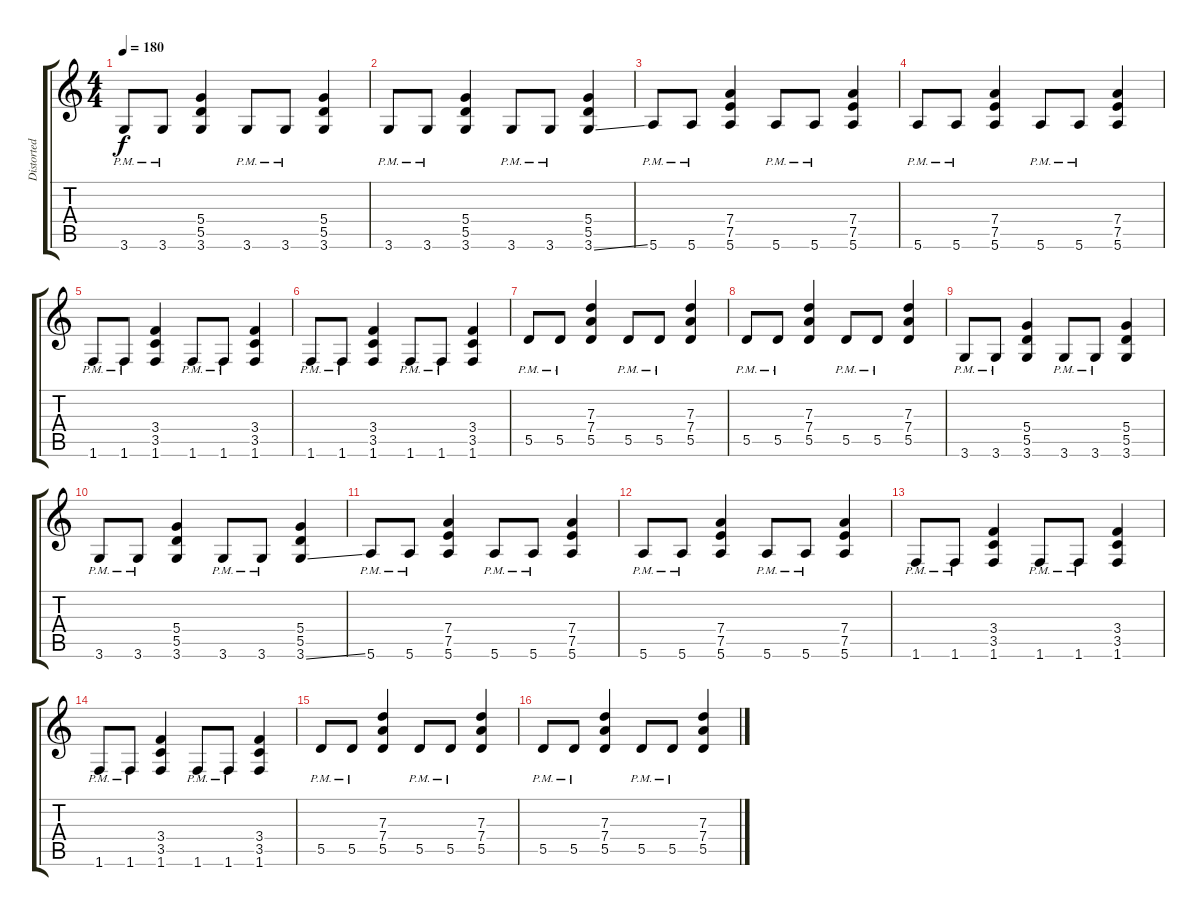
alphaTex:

\track ("Distorted Gtr 1" "Distorted ") {instrument acousticguitarnylon}
\staff {score tabs}
\tuning (E4 B3 G3 D3 A2 E2) {hide}
\ts (4 4)
\tempo 180
\clef g2
\ks aminor
3.6{pm}.8{dy f} 3.6{pm}.8 (5.4 5.5 3.6).4 3.6{pm}.8 3.6{pm}.8 (5.4 5.5 3.6).4 |
3.6{pm}.8 3.6{pm}.8 (5.4 5.5 3.6).4 3.6{pm}.8 3.6{pm}.8 (5.4 5.5 3.6{ss}).4 |
5.6{pm}.8 5.6{pm}.8 (7.4 7.5 5.6).4 5.6{pm}.8 5.6{pm}.8 (7.4 7.5 5.6).4 |
5.6{pm}.8 5.6{pm}.8 (7.4 7.5 5.6).4 5.6{pm}.8 5.6{pm}.8 (7.4 7.5 5.6).4 |
1.6{pm}.8 1.6{pm}.8 (3.4 3.5 1.6).4 1.6{pm}.8 1.6{pm}.8 (3.4 3.5 1.6).4 |
1.6{pm}.8 1.6{pm}.8 (3.4 3.5 1.6).4 1.6{pm}.8 1.6{pm}.8 (3.4 3.5 1.6).4 |
5.5{pm}.8 5.5{pm}.8 (7.3 7.4 5.5).4 5.5{pm}.8 5.5{pm}.8 (7.3 7.4 5.5).4 |
5.5{pm}.8 5.5{pm}.8 (7.3 7.4 5.5).4 5.5{pm}.8 5.5{pm}.8 (7.3 7.4 5.5).4 |
3.6{pm}.8 3.6{pm}.8 (5.4 5.5 3.6).4 3.6{pm}.8 3.6{pm}.8 (5.4 5.5 3.6).4 |
3.6{pm}.8 3.6{pm}.8 (5.4 5.5 3.6).4 3.6{pm}.8 3.6{pm}.8 (5.4 5.5 3.6{ss}).4 |
5.6{pm}.8 5.6{pm}.8 (7.4 7.5 5.6).4 5.6{pm}.8 5.6{pm}.8 (7.4 7.5 5.6).4 |
5.6{pm}.8 5.6{pm}.8 (7.4 7.5 5.6).4 5.6{pm}.8 5.6{pm}.8 (7.4 7.5 5.6).4 |
1.6{pm}.8 1.6{pm}.8 (3.4 3.5 1.6).4 1.6{pm}.8 1.6{pm}.8 (3.4 3.5 1.6).4 |
1.6{pm}.8 1.6{pm}.8 (3.4 3.5 1.6).4 1.6{pm}.8 1.6{pm}.8 (3.4 3.5 1.6).4 |
5.5{pm}.8 5.5{pm}.8 (7.3 7.4 5.5).4 5.5{pm}.8 5.5{pm}.8 (7.3 7.4 5.5).4 |
5.5{pm}.8 5.5{pm}.8 (7.3 7.4 5.5).4 5.5{pm}.8 5.5{pm}.8 (7.3 7.4 5.5).4
